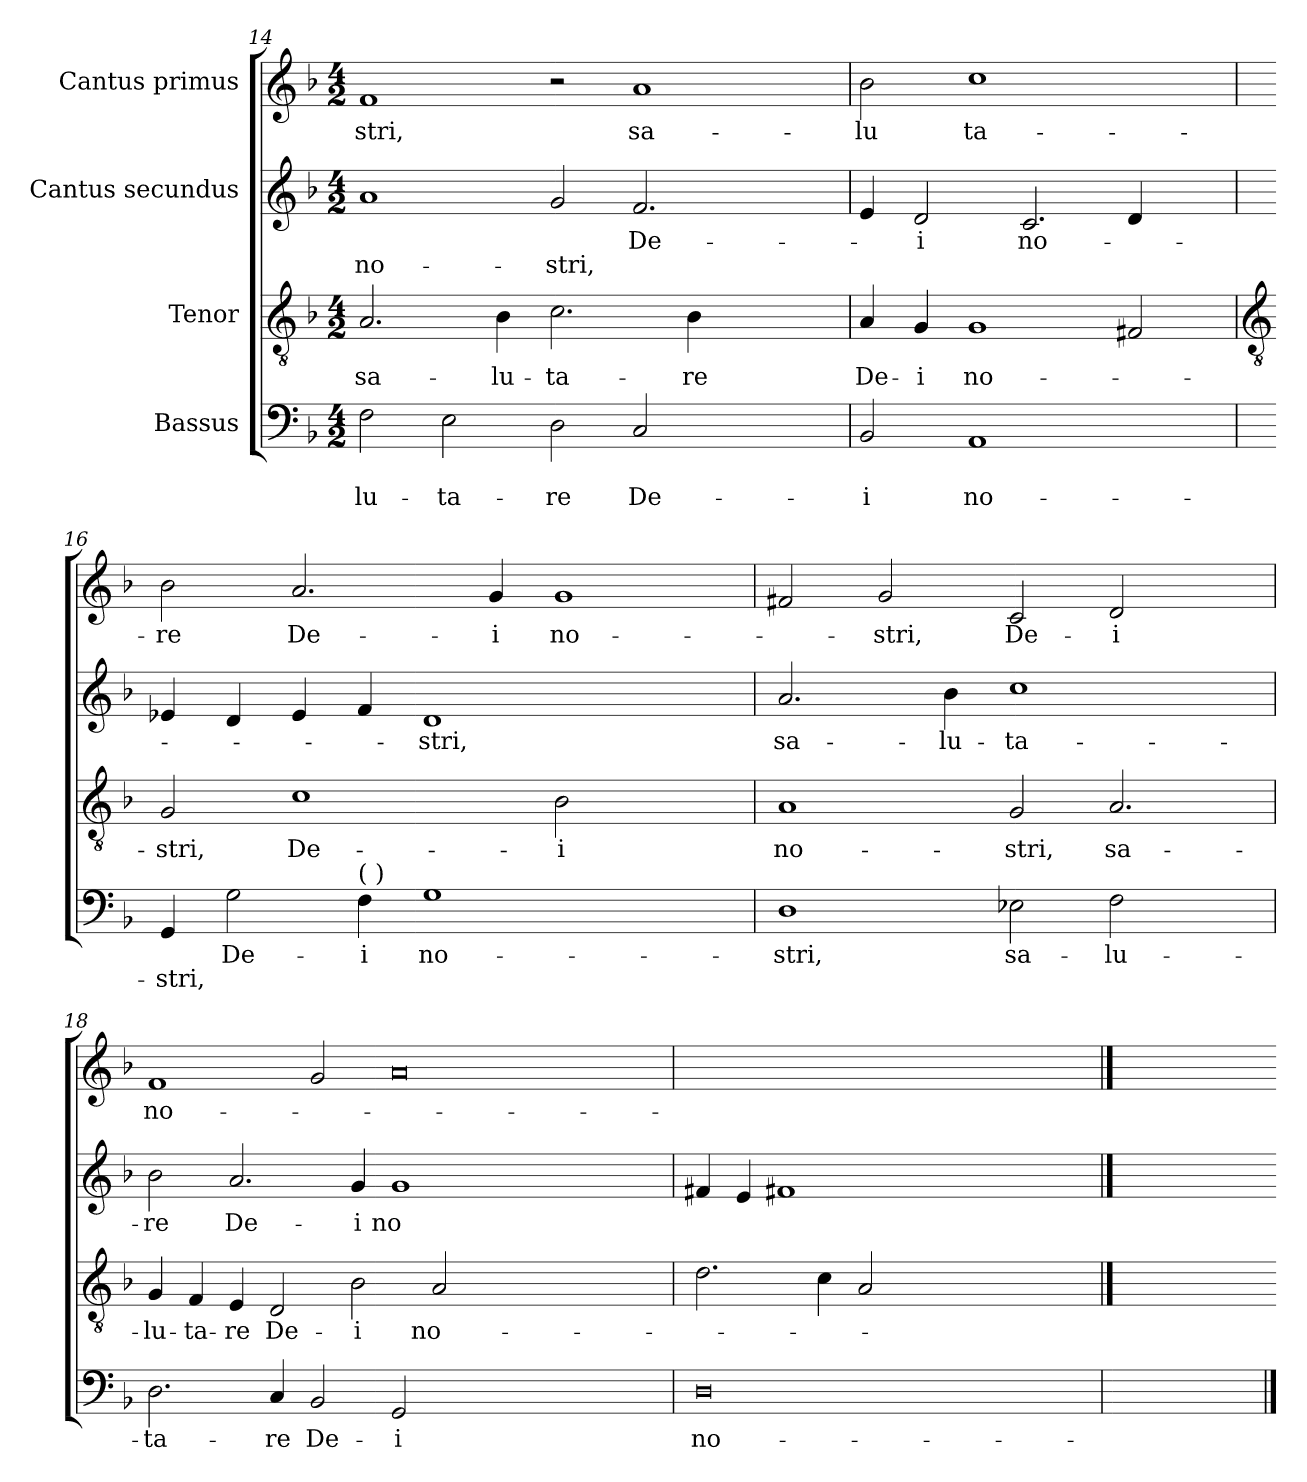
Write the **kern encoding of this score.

**kern	**text	**text	**kern	**text	**kern	**text	**text	**kern	**text
*part4	*part4	*part4	*part3	*part3	*part2	*part2	*part2	*part1	*part1
*staff4	*staff4	*staff4	*staff3	*staff3	*staff2	*staff2	*staff2	*staff1	*staff1
*I"Bassus	*	*	*I"Tenor	*	*I"Cantus secundus	*	*	*I"Cantus primus	*
*clefF4	*	*	*clefGv2	*	*clefG2	*	*	*clefG2	*
*k[b-]	*	*	*k[b-]	*	*k[b-]	*	*	*k[b-]	*
*F:	*	*	*F:	*	*F:	*	*	*F:	*
*M4/2	*	*	*M4/2	*	*M4/2	*	*	*M4/2	*
=14	=14	=14	=14	=14	=14	=14	=14	=14	=14
!	!	!LO:LY:b	!	!LO:LY:b	!	!	!LO:LY:b	!	!LO:LY:b
2F	.	-lu-	2.A	sa-	1a	.	no-	1f	stri,
!	!	!LO:LY:b	!	!	!	!	!	!	!
2E	.	-ta-	.	.	.	.	.	.	.
!	!	!	!	!LO:LY:b	!	!	!	!	!
.	.	.	4B-	-lu-	.	.	.	.	.
!	!	!LO:LY:b	!	!LO:LY:b	!	!	!LO:LY:b	!	!
2D	.	-re	2.c	-ta-	2g	.	-stri,	2r	.
!	!	!LO:LY:b	!	!	!	!LO:LY:b	!	!	!LO:LY:b
2C	.	De-	.	.	2.f	De-	.	1a	sa-
!	!	!	!	!LO:LY:b	!	!	!	!	!
.	.	.	4B-	-re	.	.	.	.	.
2ryy	.	.	2ryy	.	.	.	.	.	.
.	.	.	.	.	4ryy	.	.	.	.
=15	=15	=15	=15	=15	=15	=15	=15	=15	=15
!	!	!LO:LY:b	!	!LO:LY:b	!	!	!	!	!LO:LY:b
2BB-	.	-i	4A	De-	4e	.	.	2b-	-lu
!	!	!	!	!LO:LY:b	!	!LO:LY:b	!	!	!
.	.	.	4G	-i	2d	-i	.	.	.
!	!	!LO:LY:b	!	!LO:LY:b	!	!	!	!	!LO:LY:b
1AA	.	no-	1G	no-	.	.	.	1cc	ta-
!	!	!	!	!	!	!LO:LY:b	!	!	!
.	.	.	.	.	2.c	no-	.	.	.
2ryy	.	.	2F#X	.	4d	.	.	2ryy	.
.	.	.	.	.	4ryy	.	.	.	.
!!LO:LB:g=z
=16	=16	=16	=16	=16	=16	=16	=16	=16	=16
*	*	*	*clefGv2	*	*	*	*	*	*
!	!	!LO:LY:b	!	!LO:LY:b	!	!	!	!	!LO:LY:b
4GG	.	-stri,	2G	-stri,	4e-X	.	.	2b-	-re
!	!LO:LY:b	!	!	!	!	!	!	!	!
2G	De-	.	.	.	4d	.	.	.	.
!	!	!	!	!LO:LY:b	!	!	!	!	!LO:LY:b
.	.	.	1c	De-	4e-	.	.	2.a	De-
!LO:TX:a:t=(  )	!	!	!	!	!	!	!	!	!
!	!LO:LY:b	!	!	!	!	!	!	!	!
4F	-i	.	.	.	4f	.	.	.	.
!	!LO:LY:b	!	!	!	!	!LO:LY:b	!	!	!
1G	no-	.	.	.	1d	-stri,	.	.	.
!	!	!	!	!	!	!	!	!	!LO:LY:b
.	.	.	.	.	.	.	.	4g	-i
!	!	!	!	!LO:LY:b	!	!	!	!	!LO:LY:b
.	.	.	2B-	-i	.	.	.	1g	no-
2ryy	.	.	2ryy	.	2ryy	.	.	.	.
=17	=17	=17	=17	=17	=17	=17	=17	=17	=17
!	!LO:LY:b	!	!	!LO:LY:b	!	!LO:LY:b	!	!	!
1D	-stri,	.	1A	no-	2.a	sa-	.	2f#X	.
!	!	!	!	!	!	!	!	!	!LO:LY:b
.	.	.	.	.	.	.	.	2g	-stri,
!	!	!	!	!	!	!LO:LY:b	!	!	!
.	.	.	.	.	4b-	-lu-	.	.	.
!	!LO:LY:b	!	!	!LO:LY:b	!	!LO:LY:b	!	!	!LO:LY:b
2E-X	sa-	.	2G	-stri,	1cc	-ta-	.	2c	De-
!	!LO:LY:b	!	!	!LO:LY:b	!	!	!	!	!LO:LY:b
2F	-lu-	.	2.A	sa-	.	.	.	2d	-i
4ryy	.	.	.	.	4ryy	.	.	4ryy	.
=18	=18	=18	=18	=18	=18	=18	=18	=18	=18
!	!LO:LY:b	!	!	!LO:LY:b	!	!LO:LY:b	!	!	!LO:LY:b
2.D	-ta-	.	4G	-lu-	2b-	-re	.	1f	no-
!	!	!	!	!LO:LY:b	!	!	!	!	!
.	.	.	4F	-ta-	.	.	.	.	.
!	!	!	!	!LO:LY:b	!	!LO:LY:b	!	!	!
.	.	.	4E	-re	2.a	De-	.	.	.
!	!LO:LY:b	!	!	!LO:LY:b	!	!	!	!	!
4C	-re	.	2D	De-	.	.	.	.	.
!	!LO:LY:b	!	!	!	!	!	!	!	!
2BB-	De-	.	.	.	.	.	.	2g	.
!	!	!	!	!LO:LY:b	!	!LO:LY:b	!	!	!
.	.	.	2B-	-i	4g	-i	.	.	.
!	!LO:LY:b	!	!	!	!	!LO:LY:b	!	!	!
2GG	-i	.	.	.	1g	no	.	0a	.
!	!	!	!	!LO:LY:b	!	!	!	!	!
.	.	.	2A	no-	.	.	.	.	.
1.ryy	.	.	.	.	.	.	.	.	.
.	.	.	1ryy	.	.	.	.	.	.
.	.	.	.	.	1ryy	.	.	.	.
.	.	.	4ryy	.	.	.	.	.	.
=19	=19	=19	=19	=19	=19	=19	=19	=19	=19
!	!LO:LY:b	!	!	!	!	!	!	!	!LO:LY:b
0D	no-	.	2.d	.	4f#X	.	.	0bnyy	-stri.
.	.	.	.	.	4e	.	.	.	.
.	.	.	.	.	1f#X	.	.	.	.
.	.	.	4c	.	.	.	.	.	.
.	.	.	2A	.	.	.	.	.	.
!	!	!	!	!LO:LY:b	!	!LO:LY:b	!	!	!
.	.	.	0dyy	-stri.	0gyy	stri.	.	.	.
1.ryy	.	.	.	.	.	.	.	1.ryy	.
=	==	==	==	==	==	==	==	==	==
!	!LO:LY:b	!	!	!	!	!	!	!	!
0GGyy	-stri.	.	0ryy	.	0ryy	.	.	0ryy	.
==	=	=	=	=	=	=	=	=	=
*-	*-	*-	*-	*-	*-	*-	*-	*-	*-
